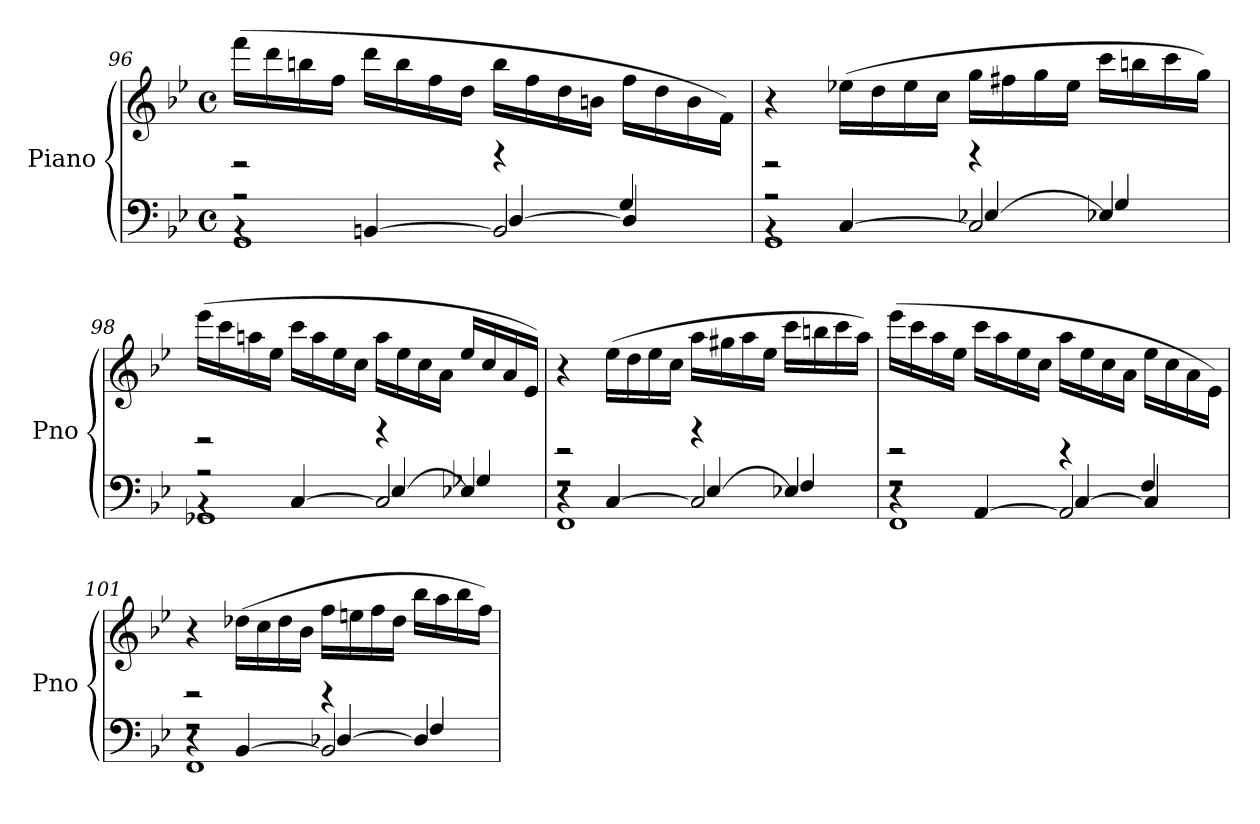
**kern	**kern
*part1	*part1
*staff2	*staff1
*I"Piano	*
*I'Pno	*
*clefF4	*clefG2
*k[b-e-]	*k[b-e-]
*M4/4	*M4/4
*met(c)	*met(c)
=96	=96
*^	*
*	*^	*
*	*	*^	*
4rBB	1GG	2rA	2rg	(>16fff\LL
.	.	.	.	16ddd\
.	.	.	.	16bbn\
.	.	.	.	16ff\JJ
[4BBn/	.	.	.	16ddd\LL
.	.	.	.	16bb\
.	.	.	.	16ff\
.	.	.	.	16dd\JJ
2BB/]	.	[4D/	4rb	16bb\LL
.	.	.	.	16ff\
.	.	.	.	16dd\
.	.	.	.	16bn\JJ
.	.	4D/]	4G/	16ff\LL
.	.	.	.	16dd\
.	.	.	.	16b\
.	.	.	.	16f\JJ)
!!LO:LB:g=z
=97	=97	=97	=97	=97
4rBB	1GG	2rA	2rg	4r
[4C/	.	.	.	(>16ee-X\LL
.	.	.	.	16dd\
.	.	.	.	16ee-\
.	.	.	.	16cc\JJ
2C/]	.	[4E-X/	4rb	16gg\LL
.	.	.	.	16ff#X\
.	.	.	.	16gg\
.	.	.	.	16ee-\JJ
.	.	4E-X/]	4G/	16ccc\LL
.	.	.	.	16bbn\
.	.	.	.	16ccc\
.	.	.	.	16gg\JJ)
!!LO:PB:g=z
=98	=98	=98	=98	=98
4rBB	1GG-X	2rA	2rg	(>16eee-\LL
.	.	.	.	16ccc\
.	.	.	.	16aan\
.	.	.	.	16ee-\JJ
[4C/	.	.	.	16ccc\LL
.	.	.	.	16aa\
.	.	.	.	16ee-\
.	.	.	.	16cc\JJ
2C/]	.	[4E-/	4rb	16aa\LL
.	.	.	.	16ee-\
.	.	.	.	16cc\
.	.	.	.	16a\JJ
.	.	4E-X/]	4G-X/	16ee-/LL
.	.	.	.	16cc/
.	.	.	.	16a/
.	.	.	.	16e-/JJ)
=99	=99	=99	=99	=99
4r	1FF	2rF	2re	4r
[4C/	.	.	.	(>16ee-\LL
.	.	.	.	16dd\
.	.	.	.	16ee-\
.	.	.	.	16cc\JJ
2C/]	.	[4E-/	4rb	16aa\LL
.	.	.	.	16gg#X\
.	.	.	.	16aa\
.	.	.	.	16ee-\JJ
.	.	4E-X/]	4F/	16ccc\LL
.	.	.	.	16bbn\
.	.	.	.	16ccc\
.	.	.	.	16aa\JJ)
!!LO:LB:g=z
=100	=100	=100	=100	=100
4r	1FF	2rF	2re	(>16eee-\LL
.	.	.	.	16ccc\
.	.	.	.	16aa\
.	.	.	.	16ee-\JJ
[4AA/	.	.	.	16ccc\LL
.	.	.	.	16aa\
.	.	.	.	16ee-\
.	.	.	.	16cc\JJ
2AA/]	.	[4C/	4re	16aa\LL
.	.	.	.	16ee-\
.	.	.	.	16cc\
.	.	.	.	16a\JJ
.	.	4C/]	4F/	16ee-\LL
.	.	.	.	16cc\
.	.	.	.	16a\
.	.	.	.	16e-\JJ)
!!LO:PB:g=z
=101	=101	=101	=101	=101
4r	1FF	2rF	2re	4r
[4BB-/	.	.	.	(>16dd-X\LL
.	.	.	.	16cc\
.	.	.	.	16dd-\
.	.	.	.	16b-\JJ
2BB-/]	.	[4D-X/	4re	16ff\LL
.	.	.	.	16een\
.	.	.	.	16ff\
.	.	.	.	16dd-\JJ
.	.	4D-/]	4F/	16bb-\LL
.	.	.	.	16aa\
.	.	.	.	16bb-\
.	.	.	.	16ff\JJ)
*v	*v	*v	*v	*
=	=
*-	*-
